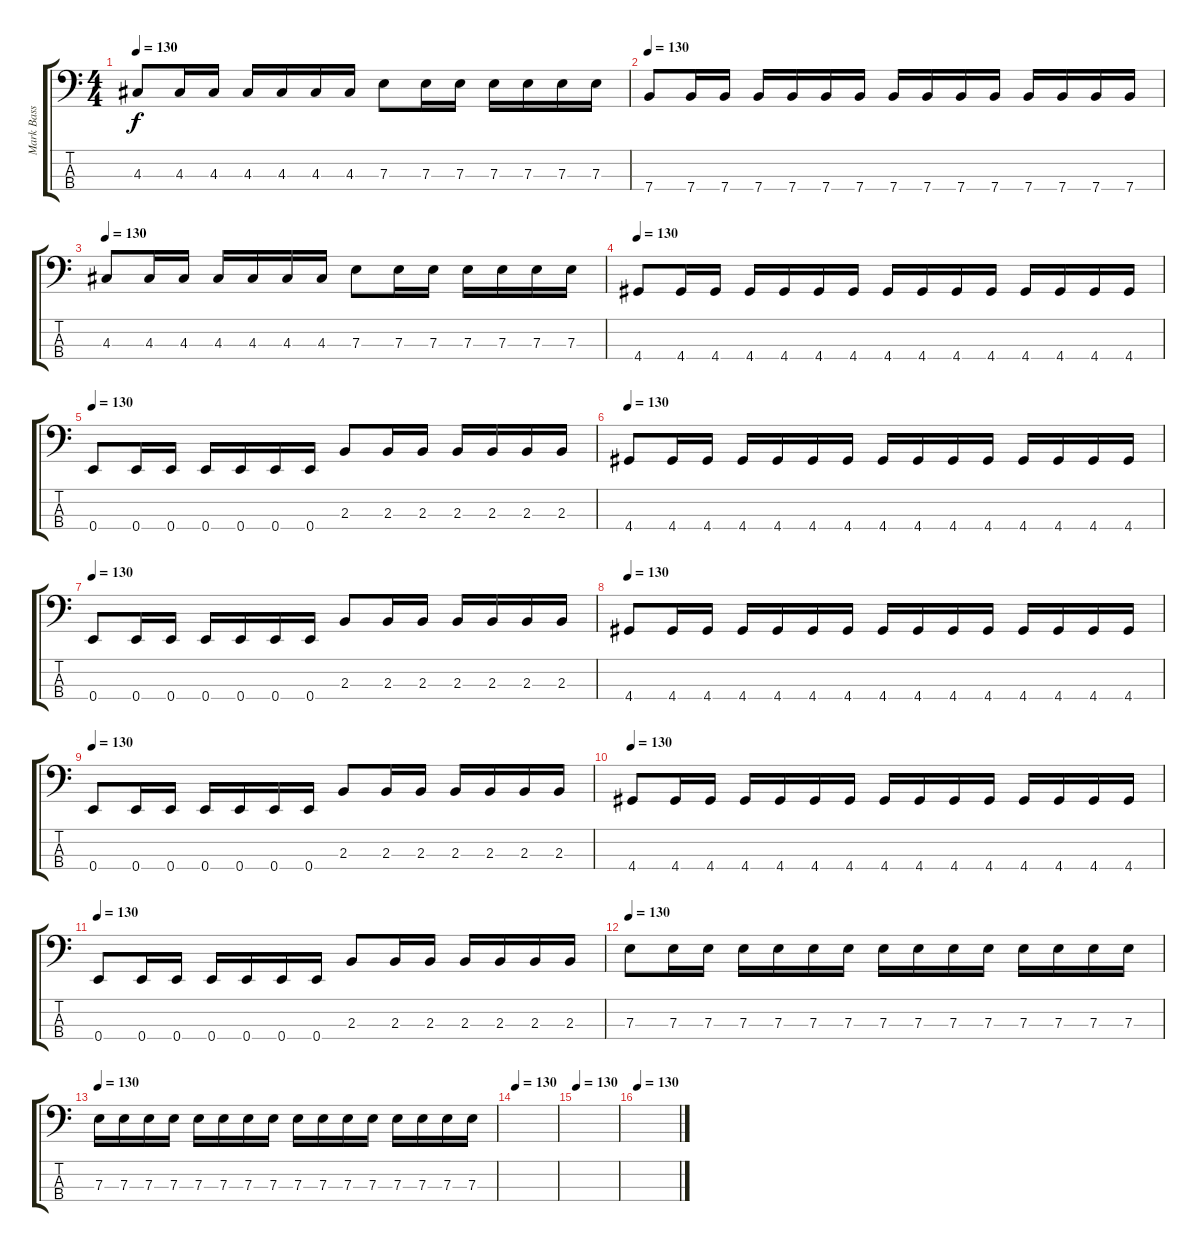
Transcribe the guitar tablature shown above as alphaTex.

\track ("Mark Bass" "Mark Bass") {instrument electricbasspick}
\staff {score tabs}
\tuning (G2 D2 A1 E1) {hide}
\ts (4 4)
\tempo 130
\clef f4
\ks c
4.3.8{dy f} 4.3.16 4.3.16 4.3.16 4.3.16 4.3.16 4.3.16 7.3.8 7.3.16 7.3.16 7.3.16 7.3.16 7.3.16 7.3.16 |
\tempo 130
7.4.8 7.4.16 7.4.16 7.4.16 7.4.16 7.4.16 7.4.16 7.4.16 7.4.16 7.4.16 7.4.16 7.4.16 7.4.16 7.4.16 7.4.16 |
\tempo 130
4.3.8 4.3.16 4.3.16 4.3.16 4.3.16 4.3.16 4.3.16 7.3.8 7.3.16 7.3.16 7.3.16 7.3.16 7.3.16 7.3.16 |
\tempo 130
4.4.8 4.4.16 4.4.16 4.4.16 4.4.16 4.4.16 4.4.16 4.4.16 4.4.16 4.4.16 4.4.16 4.4.16 4.4.16 4.4.16 4.4.16 |
\tempo 130
0.4.8 0.4.16 0.4.16 0.4.16 0.4.16 0.4.16 0.4.16 2.3.8 2.3.16 2.3.16 2.3.16 2.3.16 2.3.16 2.3.16 |
\tempo 130
4.4.8 4.4.16 4.4.16 4.4.16 4.4.16 4.4.16 4.4.16 4.4.16 4.4.16 4.4.16 4.4.16 4.4.16 4.4.16 4.4.16 4.4.16 |
\tempo 130
0.4.8 0.4.16 0.4.16 0.4.16 0.4.16 0.4.16 0.4.16 2.3.8 2.3.16 2.3.16 2.3.16 2.3.16 2.3.16 2.3.16 |
\tempo 130
4.4.8 4.4.16 4.4.16 4.4.16 4.4.16 4.4.16 4.4.16 4.4.16 4.4.16 4.4.16 4.4.16 4.4.16 4.4.16 4.4.16 4.4.16 |
\tempo 130
0.4.8 0.4.16 0.4.16 0.4.16 0.4.16 0.4.16 0.4.16 2.3.8 2.3.16 2.3.16 2.3.16 2.3.16 2.3.16 2.3.16 |
\tempo 130
4.4.8 4.4.16 4.4.16 4.4.16 4.4.16 4.4.16 4.4.16 4.4.16 4.4.16 4.4.16 4.4.16 4.4.16 4.4.16 4.4.16 4.4.16 |
\tempo 130
0.4.8 0.4.16 0.4.16 0.4.16 0.4.16 0.4.16 0.4.16 2.3.8 2.3.16 2.3.16 2.3.16 2.3.16 2.3.16 2.3.16 |
\tempo 130
7.3.8 7.3.16 7.3.16 7.3.16 7.3.16 7.3.16 7.3.16 7.3.16 7.3.16 7.3.16 7.3.16 7.3.16 7.3.16 7.3.16 7.3.16 |
\tempo 130
7.3.16 7.3.16 7.3.16 7.3.16 7.3.16 7.3.16 7.3.16 7.3.16 7.3.16 7.3.16 7.3.16 7.3.16 7.3.16 7.3.16 7.3.16 7.3.16 |
\tempo 130
|
\tempo 130
|
\tempo 130
